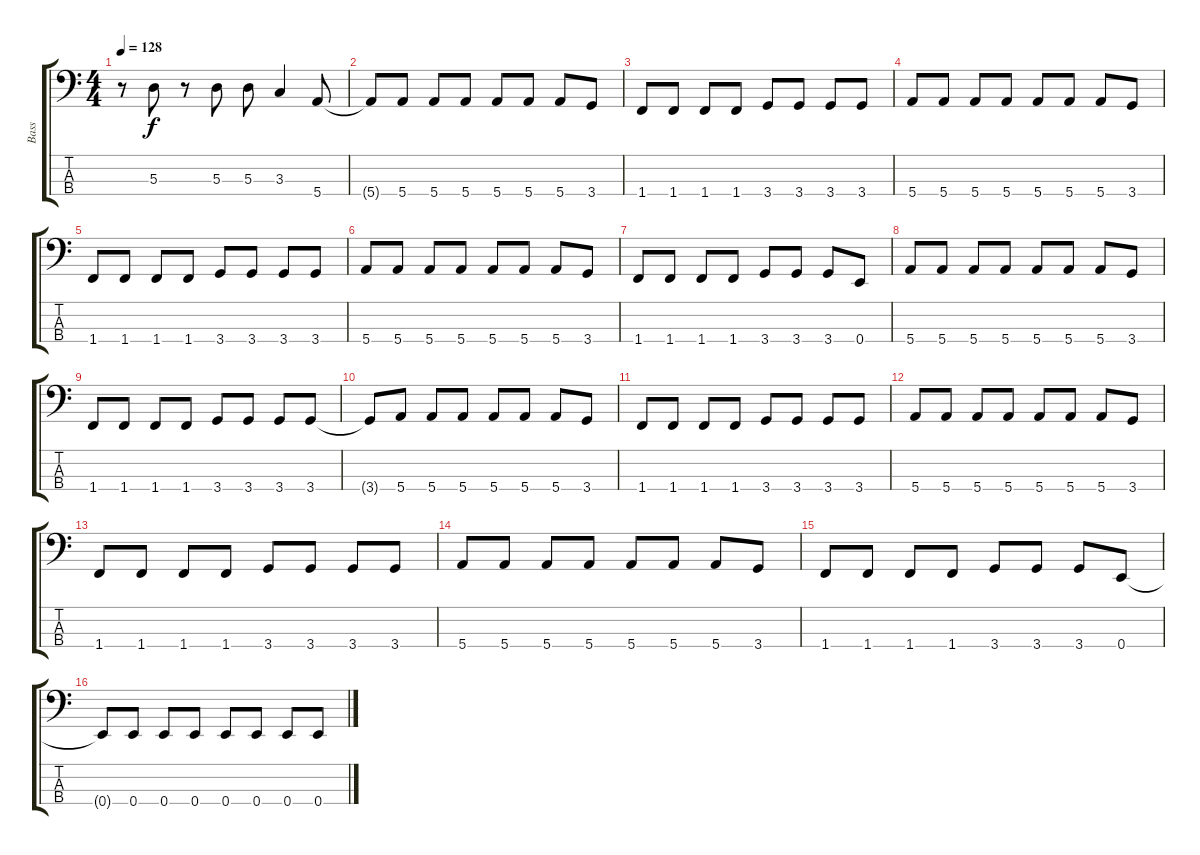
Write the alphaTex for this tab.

\track ("Bass" "Bass") {instrument slapbass1}
\staff {score tabs}
\tuning (G2 D2 A1 E1) {hide}
\ts (4 4)
\tempo 128
\clef f4
\ks c
r.8{dy f} 5.3.8 r.8 5.3.8 5.3.8 3.3.4 5.4.8 |
5.4{t}.8 5.4.8 5.4.8 5.4.8 5.4.8 5.4.8 5.4.8 3.4.8 |
1.4.8 1.4.8 1.4.8 1.4.8 3.4.8 3.4.8 3.4.8 3.4.8 |
5.4.8 5.4.8 5.4.8 5.4.8 5.4.8 5.4.8 5.4.8 3.4.8 |
1.4.8 1.4.8 1.4.8 1.4.8 3.4.8 3.4.8 3.4.8 3.4.8 |
5.4.8 5.4.8 5.4.8 5.4.8 5.4.8 5.4.8 5.4.8 3.4.8 |
1.4.8 1.4.8 1.4.8 1.4.8 3.4.8 3.4.8 3.4.8 0.4.8 |
5.4.8 5.4.8 5.4.8 5.4.8 5.4.8 5.4.8 5.4.8 3.4.8 |
1.4.8 1.4.8 1.4.8 1.4.8 3.4.8 3.4.8 3.4.8 3.4.8 |
3.4{t}.8 5.4.8 5.4.8 5.4.8 5.4.8 5.4.8 5.4.8 3.4.8 |
1.4.8 1.4.8 1.4.8 1.4.8 3.4.8 3.4.8 3.4.8 3.4.8 |
5.4.8 5.4.8 5.4.8 5.4.8 5.4.8 5.4.8 5.4.8 3.4.8 |
1.4.8 1.4.8 1.4.8 1.4.8 3.4.8 3.4.8 3.4.8 3.4.8 |
5.4.8 5.4.8 5.4.8 5.4.8 5.4.8 5.4.8 5.4.8 3.4.8 |
1.4.8 1.4.8 1.4.8 1.4.8 3.4.8 3.4.8 3.4.8 0.4.8 |
0.4{t}.8 0.4.8 0.4.8 0.4.8 0.4.8 0.4.8 0.4.8 0.4.8
